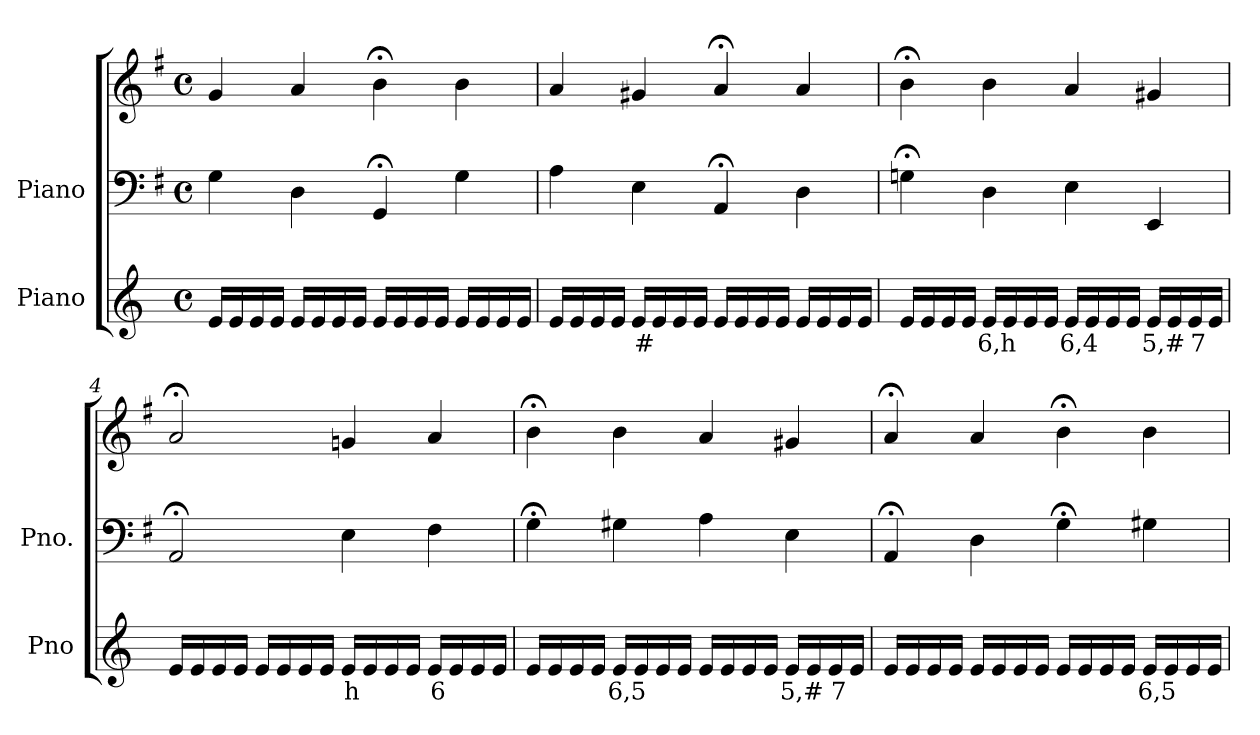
**kern	**text	**kern	**kern
*part2	*part2	*part1	*part1
*staff3	*staff3	*staff2	*staff1
*I"Piano	*	*I"Piano	*
*I'Pno	*	*I'Pno.	*
*clefG2	*	*clefF4	*clefG2
*k[]	*	*k[f#]	*k[f#]
*M4/4	*	*M4/4	*M4/4
*met(c)	*	*met(c)	*met(c)
=1	=1	=1	=1
16e/LL	.	4G\	4g/
16e/	.	.	.
16e/	.	.	.
16e/JJ	.	.	.
16e/LL	.	4D\	4a/
16e/	.	.	.
16e/	.	.	.
16e/JJ	.	.	.
16e/LL	.	4GG;</	4b;<\
16e/	.	.	.
16e/	.	.	.
16e/JJ	.	.	.
16e/LL	.	4G\	4b\
16e/	.	.	.
16e/	.	.	.
16e/JJ	.	.	.
=2	=2	=2	=2
16e/LL	.	4A\	4a/
16e/	.	.	.
16e/	.	.	.
16e/JJ	.	.	.
!	!LO:LY:b	!	!
16e/LL	#	4E\	4g#X/
16e/	.	.	.
16e/	.	.	.
16e/JJ	.	.	.
16e/LL	.	4AA;</	4a;</
16e/	.	.	.
16e/	.	.	.
16e/JJ	.	.	.
16e/LL	.	4D\	4a/
16e/	.	.	.
16e/	.	.	.
16e/JJ	.	.	.
=3	=3	=3	=3
16e/LL	.	4Gn;<\	4b;<\
16e/	.	.	.
16e/	.	.	.
16e/JJ	.	.	.
!	!LO:LY:b	!	!
16e/LL	6,h	4D\	4b\
16e/	.	.	.
16e/	.	.	.
16e/JJ	.	.	.
!	!LO:LY:b	!	!
16e/LL	6,4	4E\	4a/
16e/	.	.	.
16e/	.	.	.
16e/JJ	.	.	.
!	!LO:LY:b	!	!
16e/LL	5,#	4EE/	4g#X/
16e/	.	.	.
!	!LO:LY:b	!	!
16e/	7	.	.
16e/JJ	.	.	.
=4	=4	=4	=4
16e/LL	.	2AA;</	2a;</
16e/	.	.	.
16e/	.	.	.
16e/JJ	.	.	.
16e/LL	.	.	.
16e/	.	.	.
16e/	.	.	.
16e/JJ	.	.	.
!	!LO:LY:b	!	!
16e/LL	h	4E\	4gn/
16e/	.	.	.
16e/	.	.	.
16e/JJ	.	.	.
!	!LO:LY:b	!	!
16e/LL	6	4F#\	4a/
16e/	.	.	.
16e/	.	.	.
16e/JJ	.	.	.
=5	=5	=5	=5
16e/LL	.	4G;<\	4b;<\
16e/	.	.	.
16e/	.	.	.
16e/JJ	.	.	.
!	!LO:LY:b	!	!
16e/LL	6,5	4G#X\	4b\
16e/	.	.	.
16e/	.	.	.
16e/JJ	.	.	.
16e/LL	.	4A\	4a/
16e/	.	.	.
16e/	.	.	.
16e/JJ	.	.	.
!	!LO:LY:b	!	!
16e/LL	5,#	4E\	4g#X/
16e/	.	.	.
!	!LO:LY:b	!	!
16e/	7	.	.
16e/JJ	.	.	.
=6	=6	=6	=6
16e/LL	.	4AA;</	4a;</
16e/	.	.	.
16e/	.	.	.
16e/JJ	.	.	.
16e/LL	.	4D\	4a/
16e/	.	.	.
16e/	.	.	.
16e/JJ	.	.	.
16e/LL	.	4G;<\	4b;<\
16e/	.	.	.
16e/	.	.	.
16e/JJ	.	.	.
!	!LO:LY:b	!	!
16e/LL	6,5	4G#X\	4b\
16e/	.	.	.
16e/	.	.	.
16e/JJ	.	.	.
=	=	=	=
*-	*-	*-	*-
